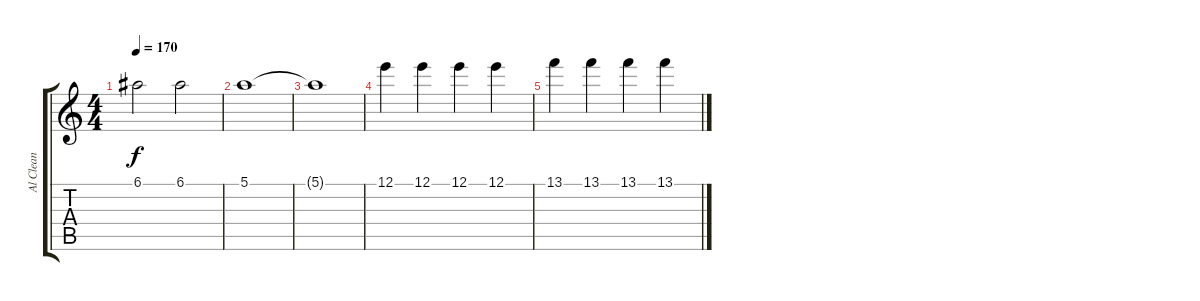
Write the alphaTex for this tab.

\track ("Al Clean" "Al Clean") {instrument electricguitarjazz}
\staff {score tabs}
\tuning (E4 B3 G3 D3 A2 D2) {hide}
\ts (4 4)
\tempo 170
\clef g2
\ks c
6.1{t}.2{dy f} 6.1.2 |
5.1.1 |
5.1{t}.1 |
12.1.4 12.1.4 12.1.4 12.1.4 |
13.1.4 13.1.4 13.1.4 13.1.4
